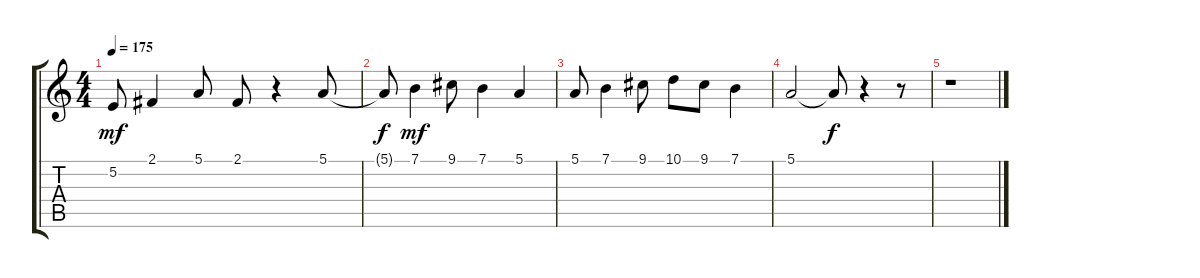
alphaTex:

\track "" {instrument trumpet}
\staff {score tabs}
\tuning (E4 B3 G3 D3 A2 E2) {hide}
\ts (4 4)
\tempo 175
\clef g2
\ks c
5.2.8{dy mf} 2.1.4 5.1.8 2.1.8 r.4 5.1.8 |
5.1{t}.8{dy f} 7.1.4{dy mf} 9.1.8 7.1.4 5.1.4 |
5.1.8 7.1.4 9.1.8 10.1.8 9.1.8 7.1.4 |
5.1.2 5.1{t}.8{dy f} r.4 r.8 |
r.1
